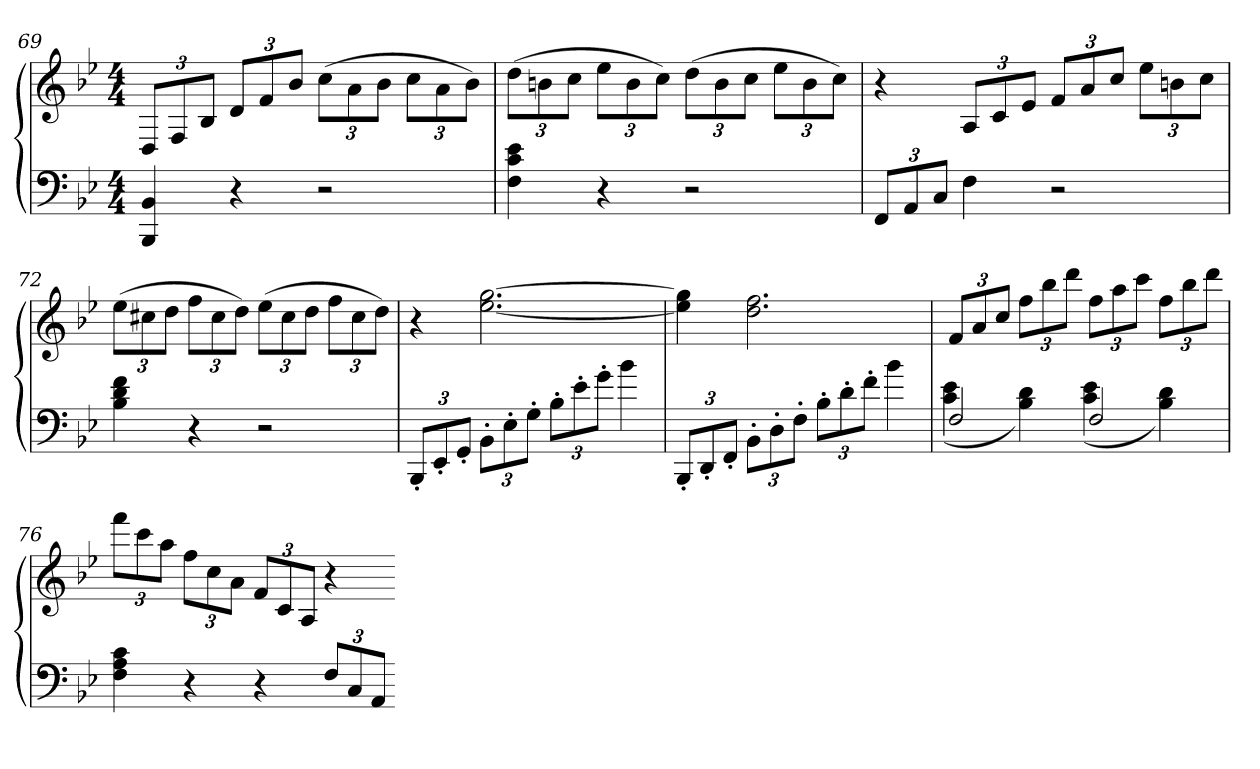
**kern	**kern
*part1	*part1
*staff2	*staff1
*clefF4	*clefG2
*k[b-e-]	*k[b-e-]
*B-:	*B-:
*M4/4	*M4/4
=69	=69
4BBB- 4BB-	12DL
.	12F
.	12B-J
4r	12dL
.	12f
.	12b-J
2r	(12ccL
.	12a
.	12b-J
.	12ccL
.	12a
.	12b-J)
=70	=70
4F 4c 4e-	(12ddL
.	12bn
.	12ccJ
4r	12ee-L
.	12b
.	12ccJ)
2r	(12ddL
.	12b
.	12ccJ
.	12ee-L
.	12b
.	12ccJ)
=71	=71
12FFL	4r
12AA	.
12CJ	.
4F	12AL
.	12c
.	12e-J
2r	12fL
.	12a
.	12ccJ
.	12ee-L
.	12bn
.	12ccJ
=72	=72
4B- 4d 4f	(12ee-L
.	12cc#X
.	12ddJ
4r	12ffL
.	12cc#
.	12ddJ)
2r	(12ee-L
.	12cc#
.	12ddJ
.	12ffL
.	12cc#
.	12ddJ)
=73	=73
12BBB-'L	4r
12EE-'	.
12GG'J	.
12BB-'L	[2.ee- [2.gg
12E-'	.
12G'J	.
12B-'L	.
12e-'	.
12g'J	.
4b-	.
=74	=74
12BBB-'L	4ee-] 4gg]
12DD'	.
12FF'J	.
12BB-'L	2.dd 2.ff
12D'	.
12F'J	.
12B-'L	.
12d'	.
12f'J	.
4b-	.
=75	=75
*^	*
2F	(4c 4e-	12fL
.	.	12a
.	.	12ccJ
.	4B- 4d)	12ffL
.	.	12bb-
.	.	12dddJ
2F	(4c 4e-	12ffL
.	.	12aa
.	.	12cccJ
.	4B- 4d)	12ffL
.	.	12bb-
.	.	12dddJ
*v	*v	*
=76	=76
4F 4A 4c	12fffL
.	12ccc
.	12aaJ
4r	12ffL
.	12cc
.	12aJ
4r	12fL
.	12c
.	12AJ
12FL	4r
12C	.
12AAJ	.
=-	=-
*-	*-
